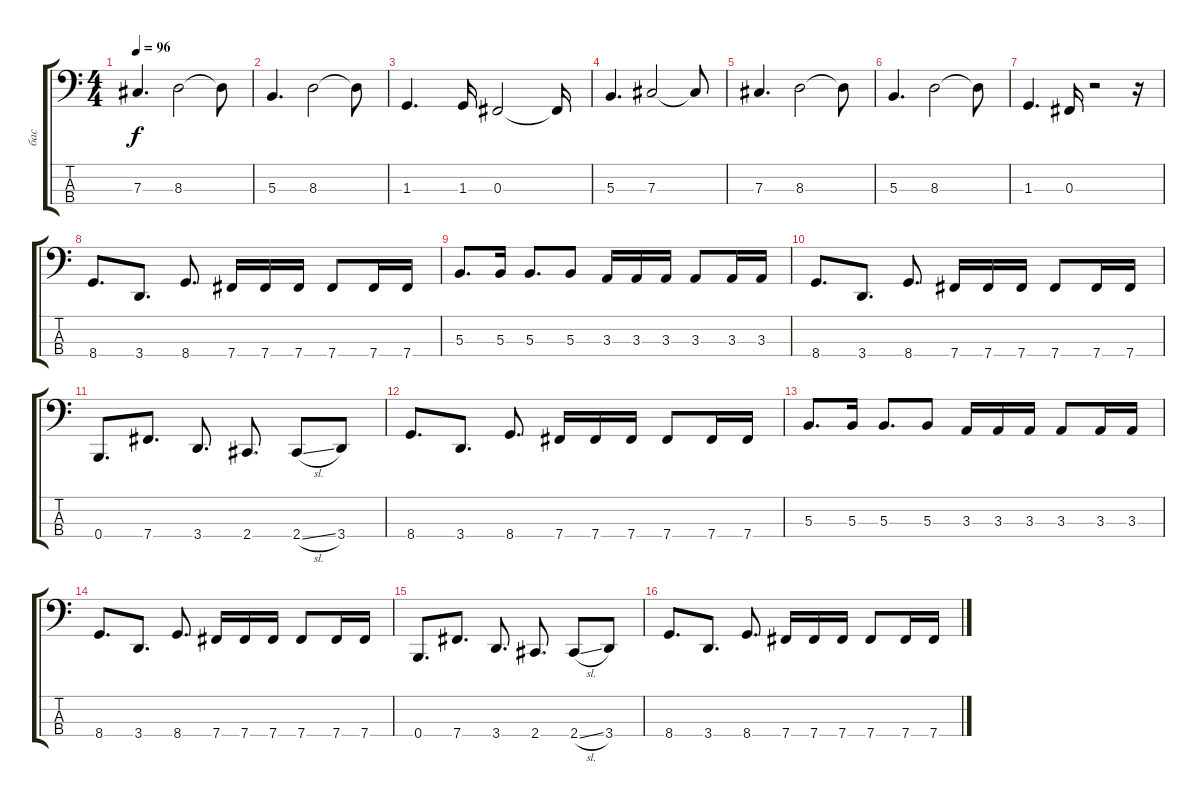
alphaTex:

\track ("бас" "бас") {instrument electricbassfinger}
\staff {score tabs}
\tuning (E2 B1 Gb1 B0) {hide}
\ts (4 4)
\tempo 96
\clef f4
\ks c
7.3.4{d dy f} 8.3.2 8.3{t}.8 |
5.3.4{d} 8.3.2 8.3{t}.8 |
1.3.4{d} 1.3.16 0.3.2 0.3{t}.16 |
5.3.4{d} 7.3.2 7.3{t}.8 |
7.3.4{d} 8.3.2 8.3{t}.8 |
5.3.4{d} 8.3.2 8.3{t}.8 |
1.3.4{d} 0.3.16 r.2 r.16 |
8.4.8{d} 3.4.8{d} 8.4.8{d} 7.4.16 7.4.16 7.4.16 7.4.8 7.4.16 7.4.16 |
5.3.8{d} 5.3.16 5.3.8{d} 5.3.8 3.3.16 3.3.16 3.3.16 3.3.8 3.3.16 3.3.16 |
8.4.8{d} 3.4.8{d} 8.4.8{d} 7.4.16 7.4.16 7.4.16 7.4.8 7.4.16 7.4.16 |
0.4.8{d} 7.4.8{d} 3.4.8{d} 2.4.8{d} 2.4{sl}.8 3.4.8 |
8.4.8{d} 3.4.8{d} 8.4.8{d} 7.4.16 7.4.16 7.4.16 7.4.8 7.4.16 7.4.16 |
5.3.8{d} 5.3.16 5.3.8{d} 5.3.8 3.3.16 3.3.16 3.3.16 3.3.8 3.3.16 3.3.16 |
8.4.8{d} 3.4.8{d} 8.4.8{d} 7.4.16 7.4.16 7.4.16 7.4.8 7.4.16 7.4.16 |
0.4.8{d} 7.4.8{d} 3.4.8{d} 2.4.8{d} 2.4{sl}.8 3.4.8 |
8.4.8{d} 3.4.8{d} 8.4.8{d} 7.4.16 7.4.16 7.4.16 7.4.8 7.4.16 7.4.16
